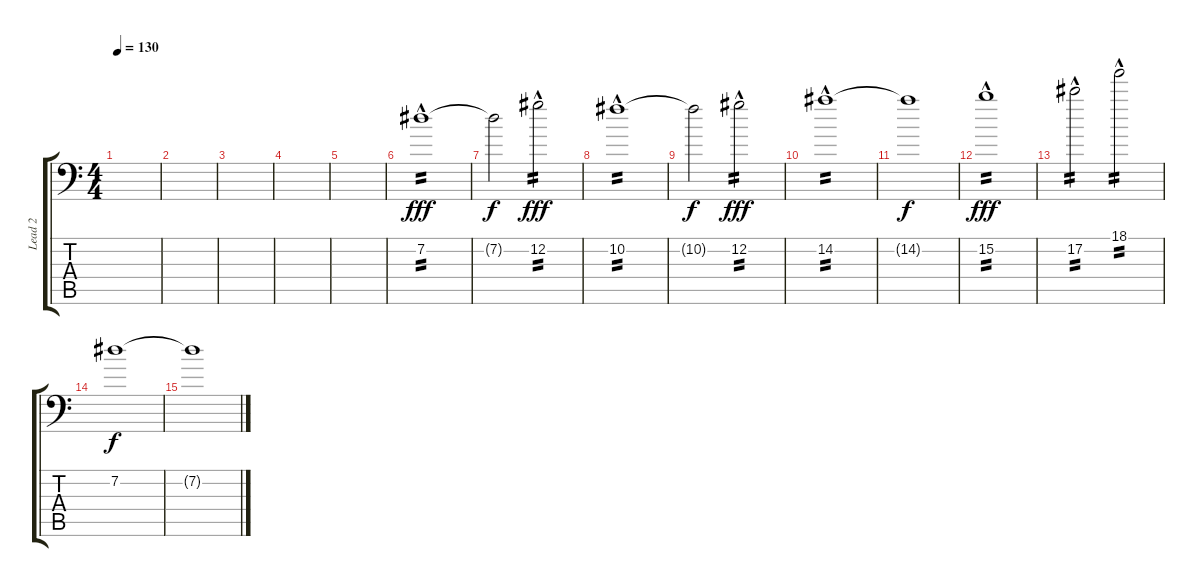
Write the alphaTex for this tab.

\track ("Lead 2" "Lead 2") {instrument distortionguitar}
\staff {score tabs}
\tuning (Db4 Ab3 E3 B2 Gb2 Ab1) {hide}
\ts (4 4)
\tempo 130
\clef f4
\ks c
|
|
|
|
|
7.2{hac}.1{tp 2 dy fff volume 14 balance 12} |
7.2{t}.2{dy f} 12.2{hac}.2{tp 2 dy fff} |
10.2{hac}.1{tp 2} |
10.2{t}.2{dy f} 12.2{hac}.2{tp 2 dy fff} |
14.2{hac}.1{tp 2} |
14.2{t}.1{dy f} |
15.2{hac}.1{tp 2 dy fff} |
17.2{hac}.2{tp 2} 18.1{hac}.2{tp 2} |
7.2.1{dy f} |
7.2{t}.1
